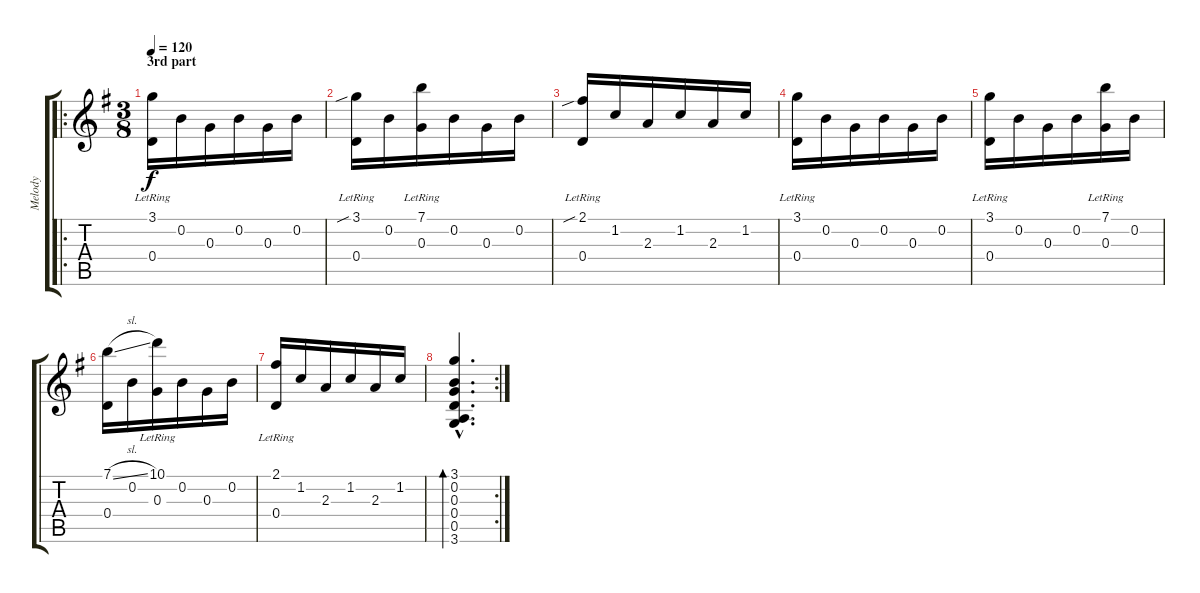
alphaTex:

\track ("Melody" "Melody") {instrument acousticguitarsteel}
\staff {score tabs}
\tuning (E4 B3 G3 D3 A2 E2) {hide}
\ro
\ts (3 8)
\section ("" "3rd part")
\tempo 120
\clef g2
\ks g
(3.1{lr} 0.4).16{dy f} 0.2.16 0.3.16 0.2.16 0.3.16 0.2.16 |
(3.1{sib lr} 0.4).16 0.2.16 (7.1{lr} 0.3).16 0.2.16 0.3.16 0.2.16 |
(2.1{sib lr} 0.4).16 1.2.16 2.3.16 1.2.16 2.3.16 1.2.16 |
(3.1{lr} 0.4).16 0.2.16 0.3.16 0.2.16 0.3.16 0.2.16 |
(3.1{lr} 0.4).16 0.2.16 0.3.16 0.2.16 (7.1{lr} 0.3).16 0.2.16 |
(7.1{sl} 0.4).16 0.2.16 (10.1{lr} 0.3).16 0.2.16 0.3.16 0.2.16 |
(2.1{lr} 0.4).16 1.2.16 2.3.16 1.2.16 2.3.16 1.2.16 |
\rc 2
(3.1{hac} 0.2{hac} 0.3{hac} 0.4{hac} 0.5{hac} 3.6{hac}).4{d bd 120}
